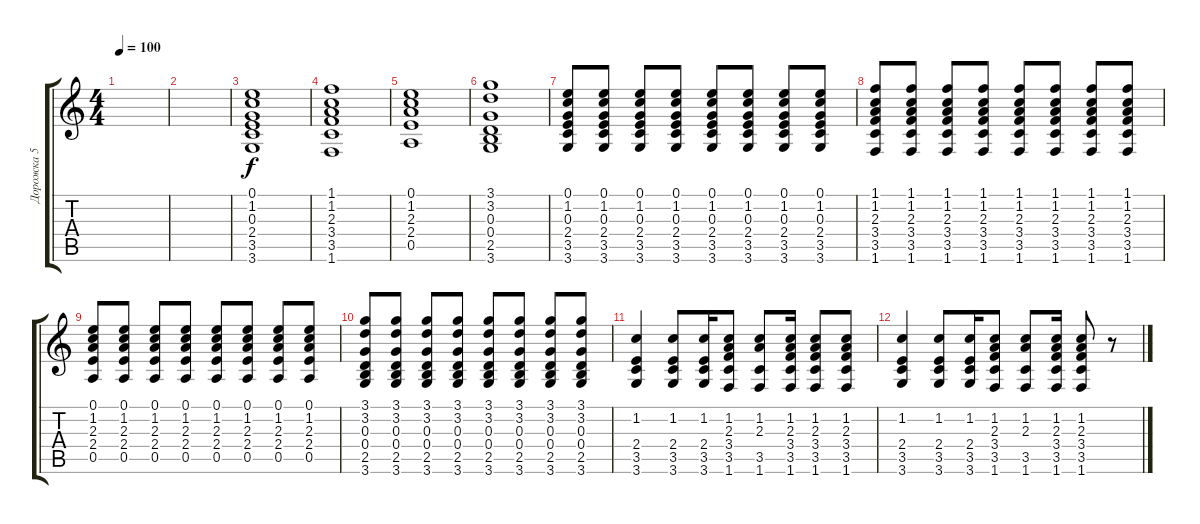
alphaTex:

\track ("Дорожка 5" "Дорожка 5") {instrument acousticguitarsteel}
\staff {score tabs}
\tuning (E4 B3 G3 D3 A2 E2) {hide}
\ts (4 4)
\tempo 100
\clef g2
\ks c
|
|
(0.1 1.2 0.3 2.4 3.5 3.6).1 |
(1.1 1.2 2.3 3.4 3.5 1.6).1 |
(0.1 1.2 2.3 2.4 0.5).1 |
(3.1 3.2 0.3 0.4 2.5 3.6).1 |
(0.1 1.2 0.3 2.4 3.5 3.6).8 (0.1 1.2 0.3 2.4 3.5 3.6).8 (0.1 1.2 0.3 2.4 3.5 3.6).8 (0.1 1.2 0.3 2.4 3.5 3.6).8 (0.1 1.2 0.3 2.4 3.5 3.6).8 (0.1 1.2 0.3 2.4 3.5 3.6).8 (0.1 1.2 0.3 2.4 3.5 3.6).8 (0.1 1.2 0.3 2.4 3.5 3.6).8 |
(1.1 1.2 2.3 3.4 3.5 1.6).8 (1.1 1.2 2.3 3.4 3.5 1.6).8 (1.1 1.2 2.3 3.4 3.5 1.6).8 (1.1 1.2 2.3 3.4 3.5 1.6).8 (1.1 1.2 2.3 3.4 3.5 1.6).8 (1.1 1.2 2.3 3.4 3.5 1.6).8 (1.1 1.2 2.3 3.4 3.5 1.6).8 (1.1 1.2 2.3 3.4 3.5 1.6).8 |
(0.1 1.2 2.3 2.4 0.5).8 (0.1 1.2 2.3 2.4 0.5).8 (0.1 1.2 2.3 2.4 0.5).8 (0.1 1.2 2.3 2.4 0.5).8 (0.1 1.2 2.3 2.4 0.5).8 (0.1 1.2 2.3 2.4 0.5).8 (0.1 1.2 2.3 2.4 0.5).8 (0.1 1.2 2.3 2.4 0.5).8 |
(3.1 3.2 0.3 0.4 2.5 3.6).8 (3.1 3.2 0.3 0.4 2.5 3.6).8 (3.1 3.2 0.3 0.4 2.5 3.6).8 (3.1 3.2 0.3 0.4 2.5 3.6).8 (3.1 3.2 0.3 0.4 2.5 3.6).8 (3.1 3.2 0.3 0.4 2.5 3.6).8 (3.1 3.2 0.3 0.4 2.5 3.6).8 (3.1 3.2 0.3 0.4 2.5 3.6).8 |
(1.2 2.4 3.5 3.6).4 (1.2 2.4 3.5 3.6).8 (1.2 2.4 3.5 3.6).16 (1.2 2.3 3.4 3.5 1.6).8 (1.2 2.3 3.5 1.6).8 (1.2 2.3 3.4 3.5 1.6).16 (1.2 2.3 3.4 3.5 1.6).8 (1.2 2.3 3.4 3.5 1.6).8 |
(1.2 2.4 3.5 3.6).4 (1.2 2.4 3.5 3.6).8 (1.2 2.4 3.5 3.6).16 (1.2 2.3 3.4 3.5 1.6).8 (1.2 2.3 3.5 1.6).8 (1.2 2.3 3.4 3.5 1.6).16 (1.2 2.3 3.4 3.5 1.6).8 r.8
